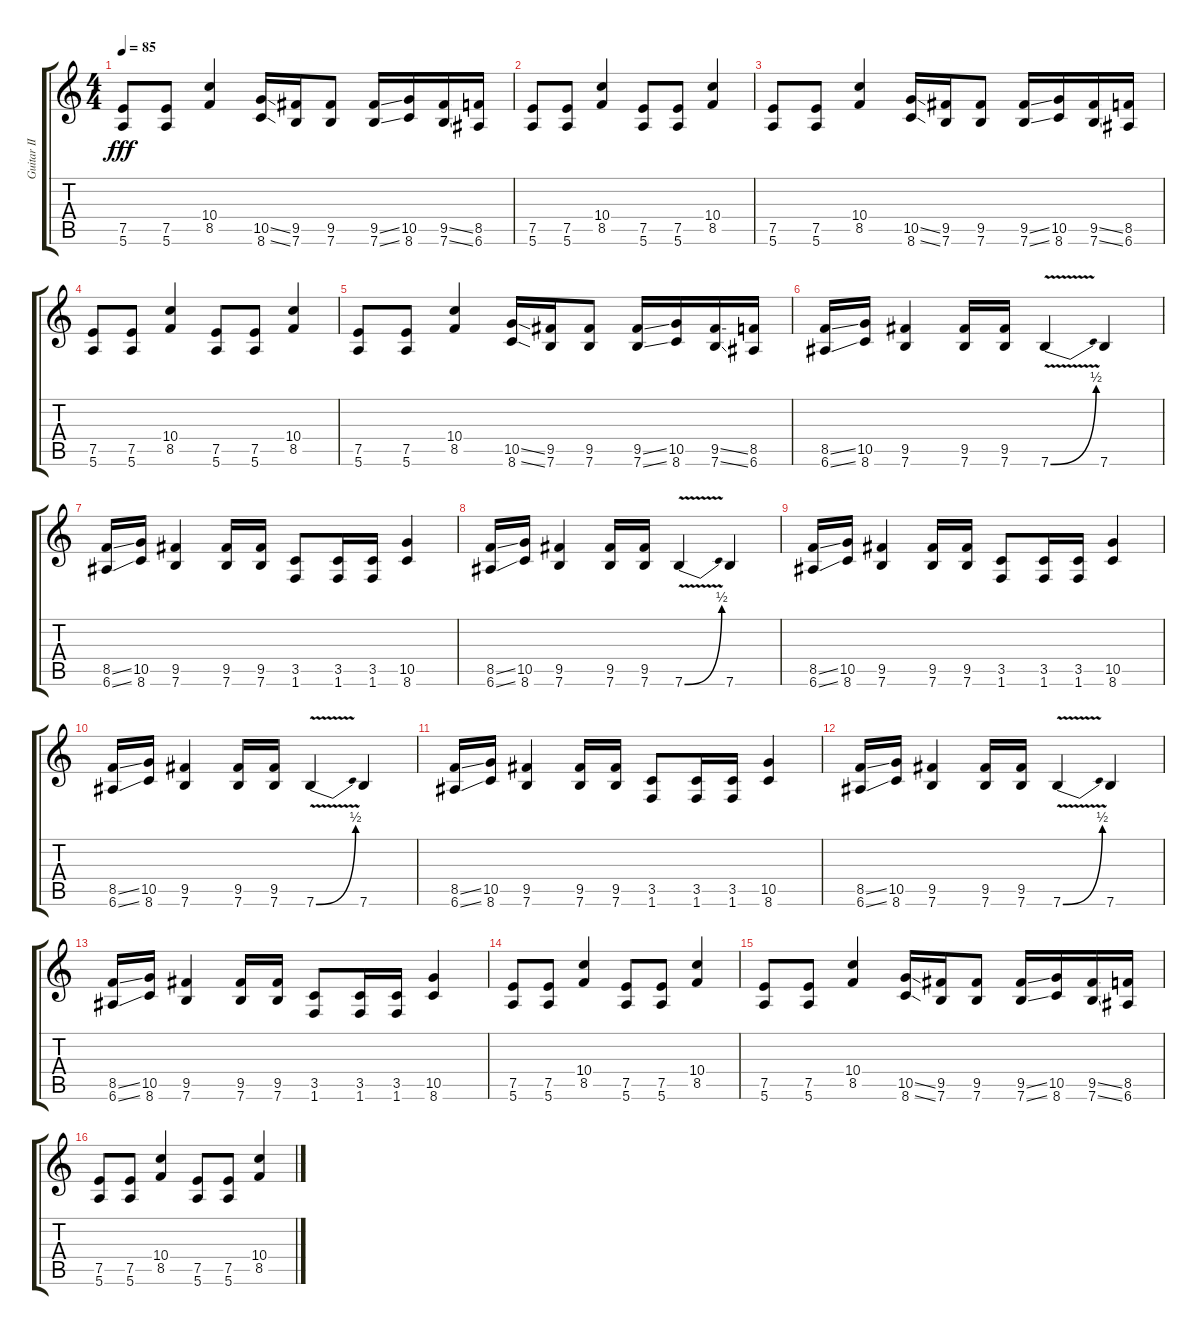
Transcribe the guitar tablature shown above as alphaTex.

\track ("Guitar II" "Guitar II") {instrument distortionguitar}
\staff {score tabs}
\tuning (E4 B3 G3 D3 A2 E2) {hide}
\ts (4 4)
\tempo 85
\clef g2
\ks c
(7.5 5.6).8{dy fff} (7.5 5.6).8 (10.4 8.5).4 (10.5{ss} 8.6{ss}).16 (9.5 7.6).16 (9.5 7.6).8 (9.5{ss} 7.6{ss}).16 (10.5 8.6).16 (9.5{ss} 7.6{ss}).16 (8.5 6.6).16 |
(7.5 5.6).8 (7.5 5.6).8 (10.4 8.5).4 (7.5 5.6).8 (7.5 5.6).8 (10.4 8.5).4 |
(7.5 5.6).8 (7.5 5.6).8 (10.4 8.5).4 (10.5{ss} 8.6{ss}).16 (9.5 7.6).16 (9.5 7.6).8 (9.5{ss} 7.6{ss}).16 (10.5 8.6).16 (9.5{ss} 7.6{ss}).16 (8.5 6.6).16 |
(7.5 5.6).8 (7.5 5.6).8 (10.4 8.5).4 (7.5 5.6).8 (7.5 5.6).8 (10.4 8.5).4 |
(7.5 5.6).8 (7.5 5.6).8 (10.4 8.5).4 (10.5{ss} 8.6{ss}).16 (9.5 7.6).16 (9.5 7.6).8 (9.5{ss} 7.6{ss}).16 (10.5 8.6).16 (9.5{ss} 7.6{ss}).16 (8.5 6.6).16 |
(8.5{ss} 6.6{ss}).16 (10.5 8.6).16 (9.5 7.6).4 (9.5 7.6).16 (9.5 7.6).16 7.6{be (bend 0 0 60 2) v}.4 7.6.4 |
(8.5{ss} 6.6{ss}).16 (10.5 8.6).16 (9.5 7.6).4 (9.5 7.6).16 (9.5 7.6).16 (3.5 1.6).8 (3.5 1.6).16 (3.5 1.6).16 (10.5 8.6).4 |
(8.5{ss} 6.6{ss}).16 (10.5 8.6).16 (9.5 7.6).4 (9.5 7.6).16 (9.5 7.6).16 7.6{be (bend 0 0 60 2) v}.4 7.6.4 |
(8.5{ss} 6.6{ss}).16 (10.5 8.6).16 (9.5 7.6).4 (9.5 7.6).16 (9.5 7.6).16 (3.5 1.6).8 (3.5 1.6).16 (3.5 1.6).16 (10.5 8.6).4 |
(8.5{ss} 6.6{ss}).16 (10.5 8.6).16 (9.5 7.6).4 (9.5 7.6).16 (9.5 7.6).16 7.6{be (bend 0 0 60 2) v}.4 7.6.4 |
(8.5{ss} 6.6{ss}).16 (10.5 8.6).16 (9.5 7.6).4 (9.5 7.6).16 (9.5 7.6).16 (3.5 1.6).8 (3.5 1.6).16 (3.5 1.6).16 (10.5 8.6).4 |
(8.5{ss} 6.6{ss}).16 (10.5 8.6).16 (9.5 7.6).4 (9.5 7.6).16 (9.5 7.6).16 7.6{be (bend 0 0 60 2) v}.4 7.6.4 |
(8.5{ss} 6.6{ss}).16 (10.5 8.6).16 (9.5 7.6).4 (9.5 7.6).16 (9.5 7.6).16 (3.5 1.6).8 (3.5 1.6).16 (3.5 1.6).16 (10.5 8.6).4 |
(7.5 5.6).8 (7.5 5.6).8 (10.4 8.5).4 (7.5 5.6).8 (7.5 5.6).8 (10.4 8.5).4 |
(7.5 5.6).8 (7.5 5.6).8 (10.4 8.5).4 (10.5{ss} 8.6{ss}).16 (9.5 7.6).16 (9.5 7.6).8 (9.5{ss} 7.6{ss}).16 (10.5 8.6).16 (9.5{ss} 7.6{ss}).16 (8.5 6.6).16 |
(7.5 5.6).8 (7.5 5.6).8 (10.4 8.5).4 (7.5 5.6).8 (7.5 5.6).8 (10.4 8.5).4
